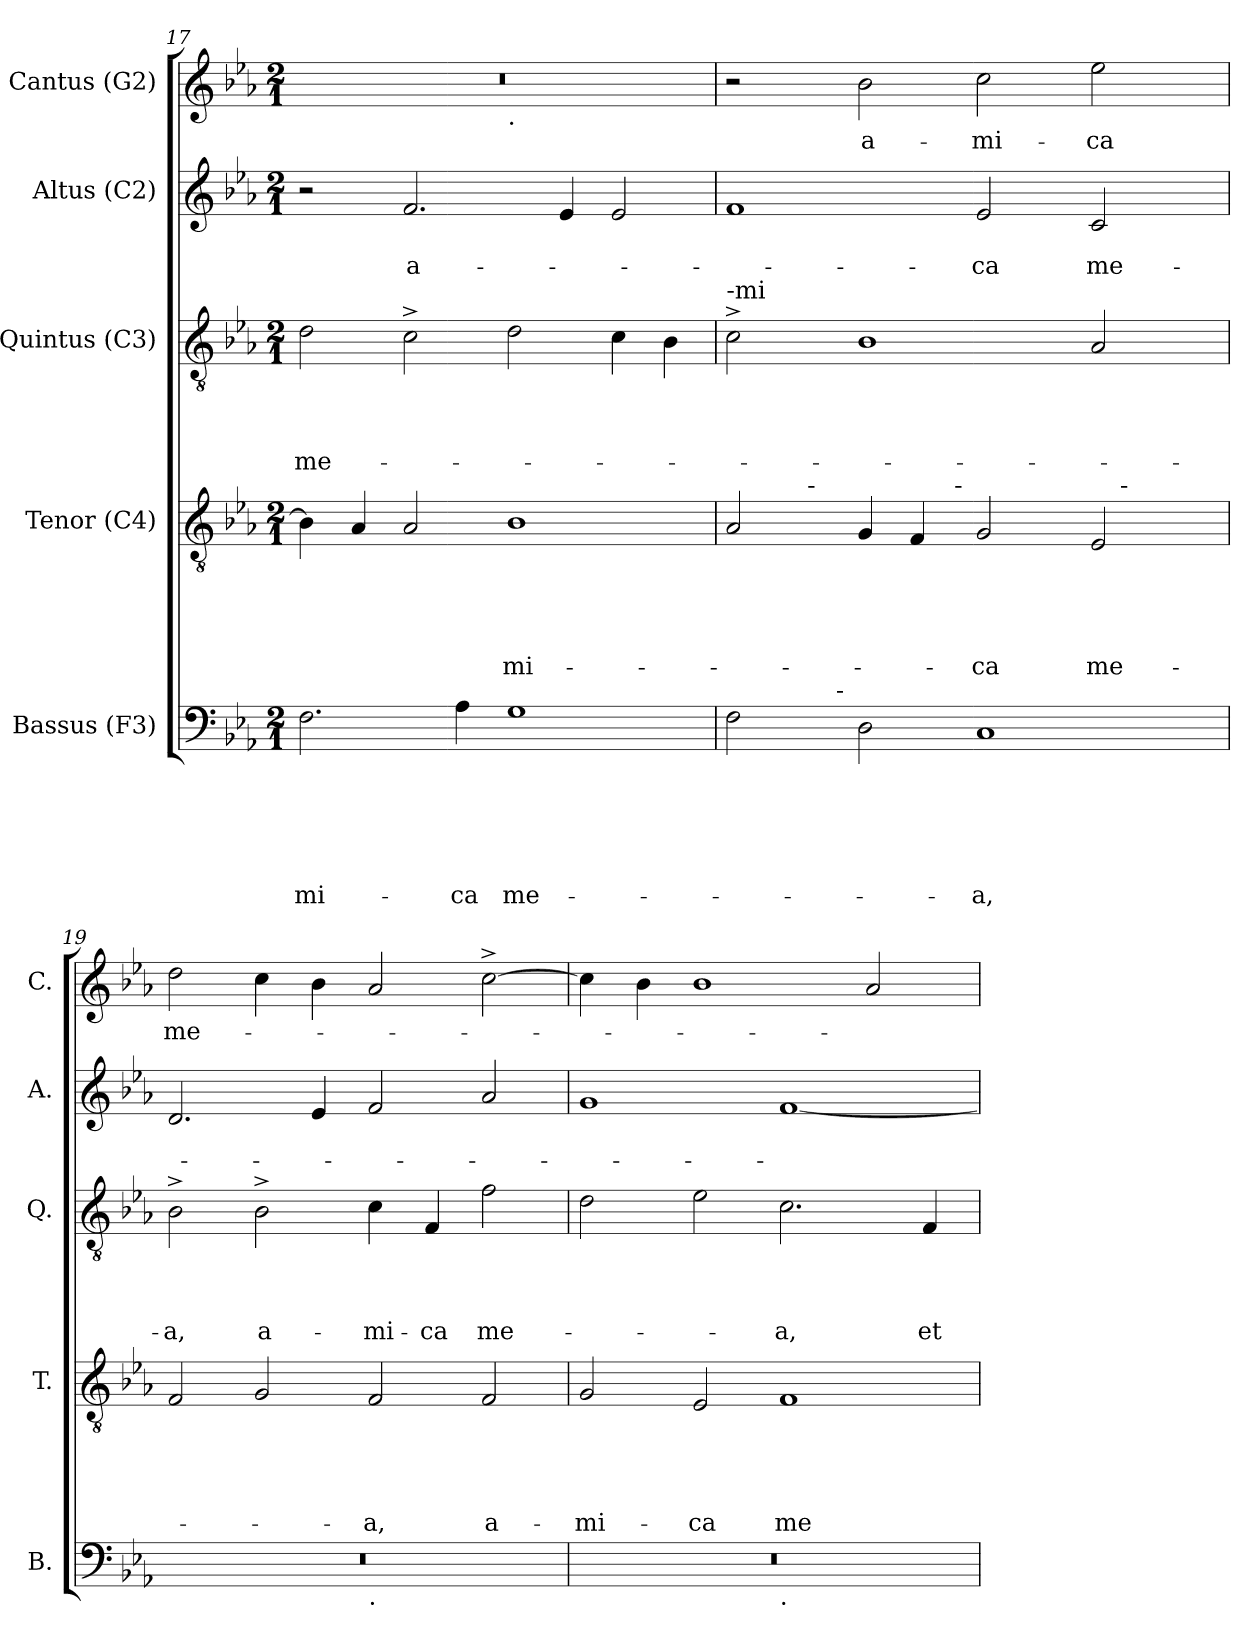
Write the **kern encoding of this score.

**kern	**text	**text	**text	**text	**text	**text	**kern	**text	**text	**text	**text	**text	**kern	**text	**text	**text	**text	**kern	**text	**text	**kern	**text
*part5	*part5	*part5	*part5	*part5	*part5	*part5	*part4	*part4	*part4	*part4	*part4	*part4	*part3	*part3	*part3	*part3	*part3	*part2	*part2	*part2	*part1	*part1
*staff5	*staff5	*staff5	*staff5	*staff5	*staff5	*staff5	*staff4	*staff4	*staff4	*staff4	*staff4	*staff4	*staff3	*staff3	*staff3	*staff3	*staff3	*staff2	*staff2	*staff2	*staff1	*staff1
*I"Bassus (F3)	*	*	*	*	*	*	*I"Tenor (C4)	*	*	*	*	*	*I"Quintus (C3)	*	*	*	*	*I"Altus (C2)	*	*	*I"Cantus (G2)	*
*I'B.	*	*	*	*	*	*	*I'T.	*	*	*	*	*	*I'Q.	*	*	*	*	*I'A.	*	*	*I'C.	*
*clefF4	*	*	*	*	*	*	*clefGv2	*	*	*	*	*	*clefGv2	*	*	*	*	*clefG2	*	*	*clefG2	*
*k[b-e-a-]	*	*	*	*	*	*	*k[b-e-a-]	*	*	*	*	*	*k[b-e-a-]	*	*	*	*	*k[b-e-a-]	*	*	*k[b-e-a-]	*
*E-:	*	*	*	*	*	*	*E-:	*	*	*	*	*	*E-:	*	*	*	*	*E-:	*	*	*E-:	*
*M2/1	*	*	*	*	*	*	*M2/1	*	*	*	*	*	*M2/1	*	*	*	*	*M2/1	*	*	*M2/1	*
=17	=17	=17	=17	=17	=17	=17	=17	=17	=17	=17	=17	=17	=17	=17	=17	=17	=17	=17	=17	=17	=17	=17
!	!	!	!	!	!	!LO:LY:b	!	!	!	!	!	!	!	!	!	!	!LO:LY:b	!	!	!	!	!
*	*	*	*	*	*	*	*	*	*	*	*	*	*	*	*	*	*	*	*	*	*^	*
2.F\	.	.	.	.	.	-mi-	4B-\]	.	.	.	.	.	2d\	.	.	.	me-	2r	.	.	0r	1ryy	.
.	.	.	.	.	.	.	4A-/	.	.	.	.	.	.	.	.	.	.	.	.	.	.	.	.
!	!	!	!	!	!	!	!	!	!	!	!	!	!	!	!	!	!	!	!	!LO:LY:b	!	!	!
.	.	.	.	.	.	.	2A-/	.	.	.	.	.	2c^>\	.	.	.	.	2.f/	.	a-	.	.	.
!	!	!	!	!	!	!LO:LY:b	!	!	!	!	!	!	!	!	!	!	!	!	!	!	!	!	!
4A-\	.	.	.	.	.	-ca	.	.	.	.	.	.	.	.	.	.	.	.	.	.	.	.	.
!	!	!	!	!	!	!	!	!	!	!	!	!	!	!	!	!	!	!	!	!	!	!LO:TX:b:t=.	!
!	!	!	!	!	!	!LO:LY:b	!	!	!	!	!	!LO:LY:b	!	!	!	!	!	!	!	!	!	!	!
1G	.	.	.	.	.	me-	1B-	.	.	.	.	-mi-	2d\	.	.	.	.	.	.	.	.	1ryy	.
.	.	.	.	.	.	.	.	.	.	.	.	.	.	.	.	.	.	4e-/	.	.	.	.	.
.	.	.	.	.	.	.	.	.	.	.	.	.	4c\	.	.	.	.	2e-/	.	.	.	.	.
.	.	.	.	.	.	.	.	.	.	.	.	.	4B-\	.	.	.	.	.	.	.	.	.	.
!!LO:LB:g=z
=18	=18	=18	=18	=18	=18	=18	=18	=18	=18	=18	=18	=18	=18	=18	=18	=18	=18	=18	=18	=18	=18	=18	=18
!	!	!	!	!	!	!	!	!	!	!	!	!	!LO:TX:a:t=-mi	!	!	!	!	!	!	!	!	!	!
*^	*	*	*	*	*	*	*^	*	*	*	*	*	*	*	*	*	*	*	*	*	*	*	*
*	*	*	*	*	*	*	*	*	*^	*	*	*	*	*	*	*	*	*	*	*	*	*	*	*	*
*	*	*	*	*	*	*	*	*	*	*^	*	*	*	*	*	*	*	*	*	*	*	*	*	*v	*v	*
2F\	4..ryy	.	.	.	.	.	.	2A-/	4ryy	2...ryy	1ryy	.	.	.	.	.	2c^>\	.	.	.	.	1f	.	.	2r	.
.	.	.	.	.	.	.	.	.	16.ryy	.	.	.	.	.	.	.	.	.	.	.	.	.	.	.	.	.
!	!	!	!	!	!	!	!	!	!LO:TX:a:t=-	!	!	!	!	!	!	!	!	!	!	!	!	!	!	!	!	!
.	.	.	.	.	.	.	.	.	1ryy	.	.	.	.	.	.	.	.	.	.	.	.	.	.	.	.	.
!	!LO:TX:a:t=-	!	!	!	!	!	!	!	!	!	!	!	!	!	!	!	!	!	!	!	!	!	!	!	!	!
.	1ryy	.	.	.	.	.	.	.	.	.	.	.	.	.	.	.	.	.	.	.	.	.	.	.	.	.
!	!	!	!	!	!	!	!	!	!	!	!	!	!	!	!	!	!	!	!	!	!	!	!	!	!	!LO:LY:b
2D\	.	.	.	.	.	.	.	4G/	.	.	.	.	.	.	.	.	1B-	.	.	.	.	.	.	.	2b-\	a-
.	.	.	.	.	.	.	.	4F/	.	.	.	.	.	.	.	.	.	.	.	.	.	.	.	.	.	.
!	!	!	!	!	!	!	!	!	!	!LO:TX:a:t=-	!	!	!	!	!	!	!	!	!	!	!	!	!	!	!	!
.	.	.	.	.	.	.	.	.	.	1ryy	.	.	.	.	.	.	.	.	.	.	.	.	.	.	.	.
!	!	!	!	!	!	!	!LO:LY:b	!	!	!	!	!	!	!	!	!LO:LY:b	!	!	!	!	!	!	!	!LO:LY:b	!	!LO:LY:b
1C	.	.	.	.	.	.	-a,	2G/	.	.	2ryy	.	.	.	.	-ca	.	.	.	.	.	2e-/	.	-ca	2cc\	-mi-
.	.	.	.	.	.	.	.	.	2ryy	.	.	.	.	.	.	.	.	.	.	.	.	.	.	.	.	.
.	2ryy	.	.	.	.	.	.	.	.	.	.	.	.	.	.	.	.	.	.	.	.	.	.	.	.	.
!	!	!	!	!	!	!	!	!	!	!	!	!	!	!	!	!LO:LY:b	!	!	!	!	!	!	!	!LO:LY:b	!	!LO:LY:b
.	.	.	.	.	.	.	.	2E-/	.	.	16.ryy	.	.	.	.	me-	2A-/	.	.	.	.	2c/	.	me-	2ee-\	-ca
!	!	!	!	!	!	!	!	!	!	!	!LO:TX:a:t=-	!	!	!	!	!	!	!	!	!	!	!	!	!	!	!
.	.	.	.	.	.	.	.	.	.	.	4ryy	.	.	.	.	.	.	.	.	.	.	.	.	.	.	.
.	.	.	.	.	.	.	.	.	8ryy	.	8ryy	.	.	.	.	.	.	.	.	.	.	.	.	.	.	.
.	16ryy	.	.	.	.	.	.	.	.	16ryy	.	.	.	.	.	.	.	.	.	.	.	.	.	.	.	.
.	.	.	.	.	.	.	.	.	32ryy	.	32ryy	.	.	.	.	.	.	.	.	.	.	.	.	.	.	.
=19	=19	=19	=19	=19	=19	=19	=19	=19	=19	=19	=19	=19	=19	=19	=19	=19	=19	=19	=19	=19	=19	=19	=19	=19	=19	=19
!	!	!	!	!	!	!	!	!	!	!	!	!	!	!	!	!	!	!	!	!	!LO:LY:b	!	!	!	!	!LO:LY:b
*	*	*	*	*	*	*	*	*v	*v	*v	*v	*	*	*	*	*	*	*	*	*	*	*	*	*	*	*
0r	1ryy	.	.	.	.	.	.	2F/	.	.	.	.	.	2B-^>\	.	.	.	-a,	2.d/	.	.	2dd\	me-
!	!	!	!	!	!	!	!	!	!	!	!	!	!	!	!	!	!	!LO:LY:b	!	!	!	!	!
.	.	.	.	.	.	.	.	2G/	.	.	.	.	.	2B-^>\	.	.	.	a-	.	.	.	4cc\	.
.	.	.	.	.	.	.	.	.	.	.	.	.	.	.	.	.	.	.	4e-/	.	.	4b-\	.
!	!LO:TX:b:t=.	!	!	!	!	!	!	!	!	!	!	!	!	!	!	!	!	!	!	!	!	!	!
!	!	!	!	!	!	!	!	!	!	!	!	!	!LO:LY:b	!	!	!	!	!LO:LY:b	!	!	!	!	!
.	1ryy	.	.	.	.	.	.	2F/	.	.	.	.	-a,	4c\	.	.	.	-mi-	2f/	.	.	2a-/	.
!	!	!	!	!	!	!	!	!	!	!	!	!	!	!	!	!	!	!LO:LY:b:rj	!	!	!	!	!
.	.	.	.	.	.	.	.	.	.	.	.	.	.	4F/	.	.	.	-ca	.	.	.	.	.
!	!	!	!	!	!	!	!	!	!	!	!	!	!LO:LY:b	!	!	!	!	!LO:LY:b	!	!	!	!	!
.	.	.	.	.	.	.	.	2F/	.	.	.	.	a-	2f\	.	.	.	me-	2a-/	.	.	[>2cc^>\	.
=20	=20	=20	=20	=20	=20	=20	=20	=20	=20	=20	=20	=20	=20	=20	=20	=20	=20	=20	=20	=20	=20	=20	=20
!	!	!	!	!	!	!	!	!	!	!	!	!	!LO:LY:b	!	!	!	!	!	!	!	!	!	!
0r	1ryy	.	.	.	.	.	.	2G/	.	.	.	.	-mi-	2d\	.	.	.	.	1g	.	.	4cc\]	.
.	.	.	.	.	.	.	.	.	.	.	.	.	.	.	.	.	.	.	.	.	.	4b-\	.
!	!	!	!	!	!	!	!	!	!	!	!	!	!LO:LY:b	!	!	!	!	!	!	!	!	!	!
.	.	.	.	.	.	.	.	2E-/	.	.	.	.	-ca	2e-\	.	.	.	.	.	.	.	1b-	.
!	!LO:TX:b:t=.	!	!	!	!	!	!	!	!	!	!	!	!	!	!	!	!	!	!	!	!	!	!
!	!	!	!	!	!	!	!	!	!	!	!	!	!LO:LY:b	!	!	!	!	!LO:LY:b	!	!	!	!	!
.	1ryy	.	.	.	.	.	.	1F	.	.	.	.	me-	2.c\	.	.	.	-a,	[<1f	.	.	.	.
.	.	.	.	.	.	.	.	.	.	.	.	.	.	.	.	.	.	.	.	.	.	2a-/	.
!	!	!	!	!	!	!	!	!	!	!	!	!	!	!	!	!	!	!LO:LY:b	!	!	!	!	!
.	.	.	.	.	.	.	.	.	.	.	.	.	.	4F/	.	.	.	et	.	.	.	.	.
*v	*v	*	*	*	*	*	*	*	*	*	*	*	*	*	*	*	*	*	*	*	*	*	*
=	=	=	=	=	=	=	=	=	=	=	=	=	=	=	=	=	=	=	=	=	=	=
*-	*-	*-	*-	*-	*-	*-	*-	*-	*-	*-	*-	*-	*-	*-	*-	*-	*-	*-	*-	*-	*-	*-
